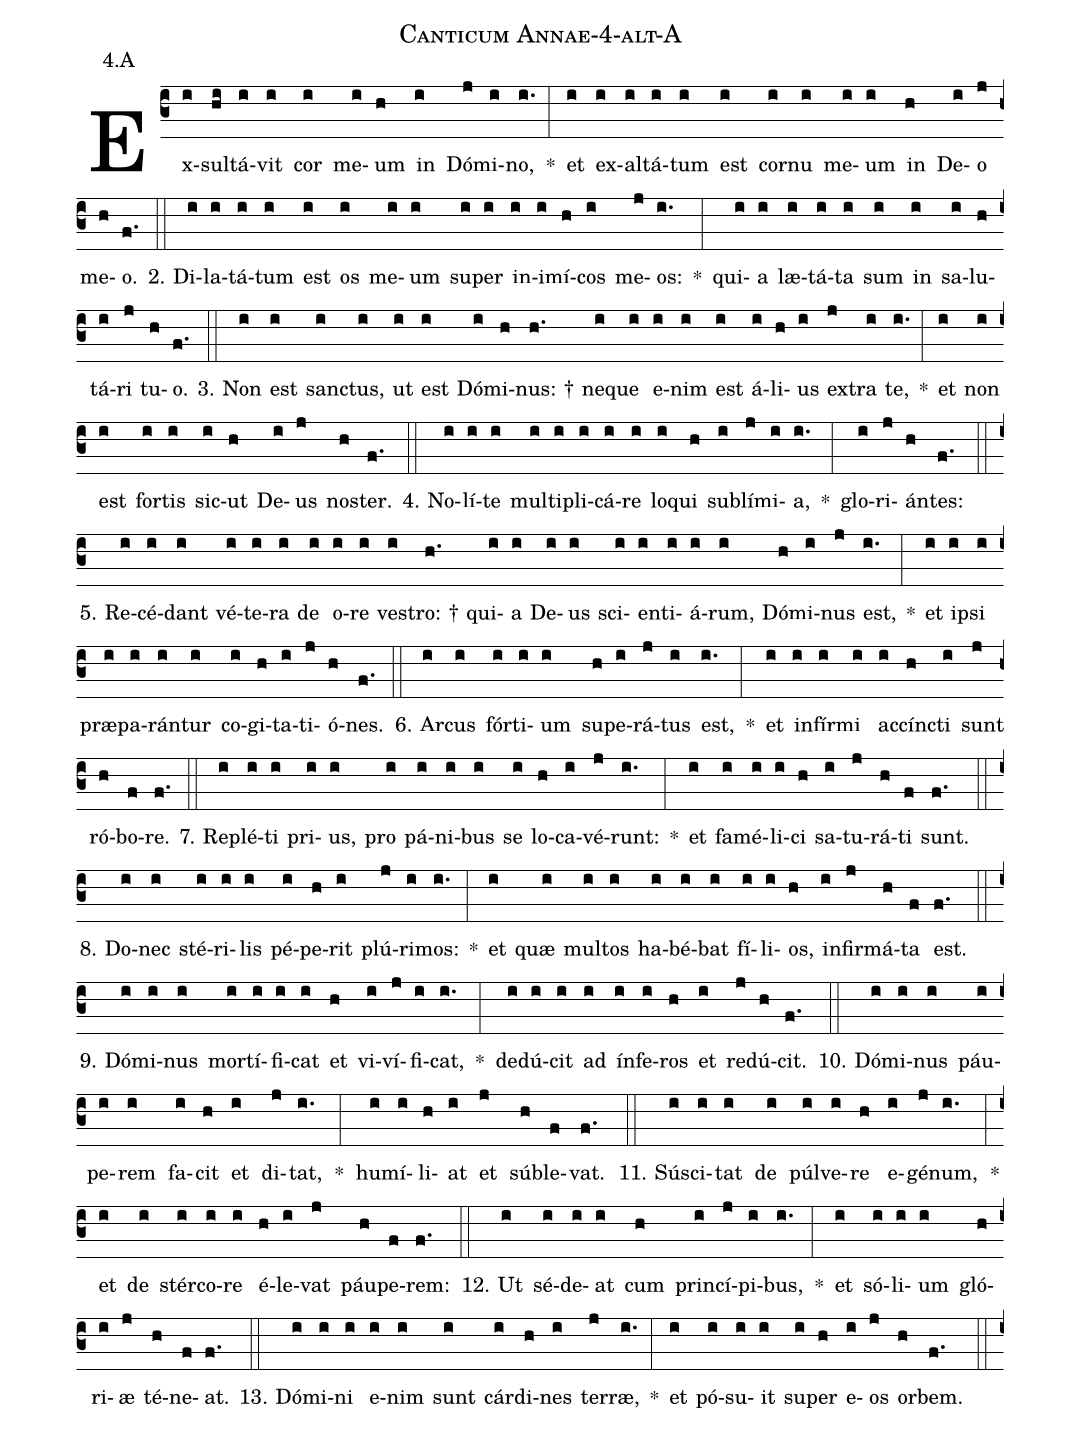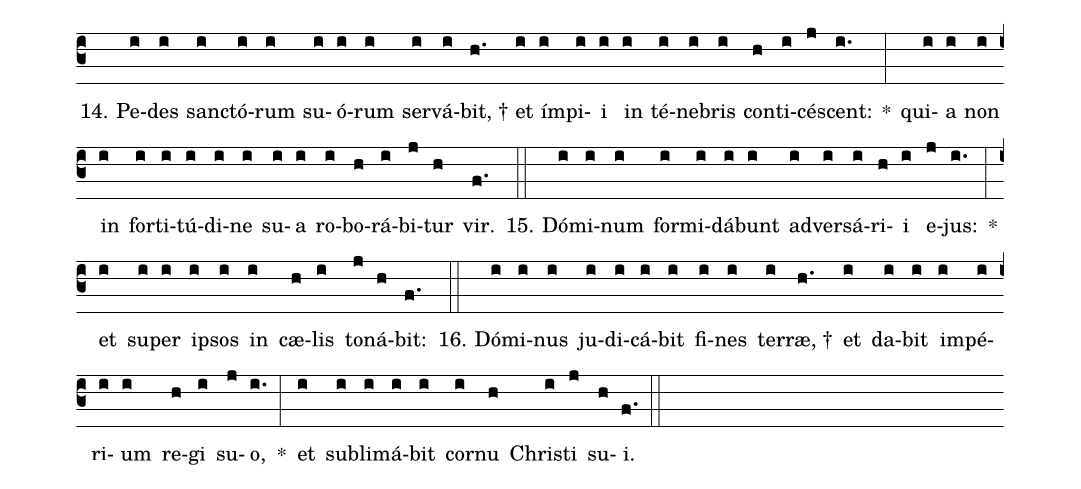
name: Canticum Annae-4-alt-A;
annotation: 4.A;
%%
(c3)Ex(i)sul(hi)tá(i)vit(i) cor(i) me(i)um(h) in(i) Dó(j)mi(i)no,(i.) *(:) et(i) ex(i)al(i)tá(i)tum(i) est(i) cor(i)nu(i) me(i)um(i) in(h) De(i)o(j) me(h)o.(f.) (::)
2. Di(i)la(i)tá(i)tum(i) est(i) os(i) me(i)um(i) su(i)per(i) in(i)i(i)mí(h)cos(i) me(j)os:(i.) *(:) qui(i)a(i) læ(i)tá(i)ta(i) sum(i) in(i) sa(i)lu(h)tá(i)ri(j) tu(h)o.(f.) (::)
3. Non(i) est(i) sanc(i)tus,(i) ut(i) est(i) Dó(i)mi(h)nus: †(h.) ne(i)que(i) e(i)nim(i) est(i) á(i)li(h)us(i) ex(j)tra(i) te,(i.) *(:) et(i) non(i) est(i) for(i)tis(i) sic(i)ut(h) De(i)us(j) nos(h)ter.(f.) (::)
4. No(i)lí(i)te(i) mul(i)ti(i)pli(i)cá(i)re(i) lo(i)qui(h) sub(i)lí(j)mi(i)a,(i.) *(:) glo(i)ri(j)án(h)tes:(f.) (::)
5. Re(i)cé(i)dant(i) vé(i)te(i)ra(i) de(i) o(i)re(i) ves(i)tro: †(h.) qui(i)a(i) De(i)us(i) sci(i)en(i)ti(i)á(i)rum,(i) Dó(h)mi(i)nus(j) est,(i.) *(:) et(i) ip(i)si(i) præ(i)pa(i)rán(i)tur(i) co(i)gi(h)ta(i)ti(j)ó(h)nes.(f.) (::)
6. Ar(i)cus(i) fór(i)ti(i)um(i) su(h)pe(i)rá(j)tus(i) est,(i.) *(:) et(i) in(i)fír(i)mi(i) ac(i)cínc(h)ti(i) sunt(j) ró(h)bo(f)re.(f.) (::)
7. Re(i)plé(i)ti(i) pri(i)us,(i) pro(i) pá(i)ni(i)bus(i) se(i) lo(h)ca(i)vé(j)runt:(i.) *(:) et(i) fa(i)mé(i)li(i)ci(h) sa(i)tu(j)rá(h)ti(f) sunt.(f.) (::)
8. Do(i)nec(i) sté(i)ri(i)lis(i) pé(i)pe(h)rit(i) plú(j)ri(i)mos:(i.) *(:) et(i) quæ(i) mul(i)tos(i) ha(i)bé(i)bat(i) fí(i)li(i)os,(h) in(i)fir(j)má(h)ta(f) est.(f.) (::)
9. Dó(i)mi(i)nus(i) mor(i)tí(i)fi(i)cat(i) et(h) vi(i)ví(j)fi(i)cat,(i.) *(:) de(i)dú(i)cit(i) ad(i) ín(i)fe(i)ros(h) et(i) re(j)dú(h)cit.(f.) (::)
10. Dó(i)mi(i)nus(i) páu(i)pe(i)rem(i) fa(i)cit(h) et(i) di(j)tat,(i.) *(:) hu(i)mí(i)li(h)at(i) et(j) súb(h)le(f)vat.(f.) (::)
11. Sú(i)sci(i)tat(i) de(i) púl(i)ve(i)re(h) e(i)gé(j)num,(i.) *(:) et(i) de(i) stér(i)co(i)re(i) é(h)le(i)vat(j) páu(h)pe(f)rem:(f.) (::)
12. Ut(i) sé(i)de(i)at(i) cum(h) prin(i)cí(j)pi(i)bus,(i.) *(:) et(i) só(i)li(i)um(i) gló(h)ri(i)æ(j) té(h)ne(f)at.(f.) (::)
13. Dó(i)mi(i)ni(i) e(i)nim(i) sunt(i) cár(i)di(h)nes(i) ter(j)ræ,(i.) *(:) et(i) pó(i)su(i)it(i) su(i)per(h) e(i)os(j) or(h)bem.(f.) (::)
14. Pe(i)des(i) sanc(i)tó(i)rum(i) su(i)ó(i)rum(i) ser(i)vá(i)bit, †(h.) et(i) ím(i)pi(i)i(i) in(i) té(i)ne(i)bris(i) con(h)ti(i)cé(j)scent:(i.) *(:) qui(i)a(i) non(i) in(i) for(i)ti(i)tú(i)di(i)ne(i) su(i)a(i) ro(i)bo(h)rá(i)bi(j)tur(h) vir.(f.) (::)
15. Dó(i)mi(i)num(i) for(i)mi(i)dá(i)bunt(i) ad(i)ver(i)sá(i)ri(h)i(i) e(j)jus:(i.) *(:) et(i) su(i)per(i) ip(i)sos(i) in(i) cæ(h)lis(i) to(j)ná(h)bit:(f.) (::)
16. Dó(i)mi(i)nus(i) ju(i)di(i)cá(i)bit(i) fi(i)nes(i) ter(i)ræ, †(h.) et(i) da(i)bit(i) im(i)pé(i)ri(i)um(i) re(h)gi(i) su(j)o,(i.) *(:) et(i) sub(i)li(i)má(i)bit(i) cor(i)nu(h) Chris(i)ti(j) su(h)i.(f.) (::)
